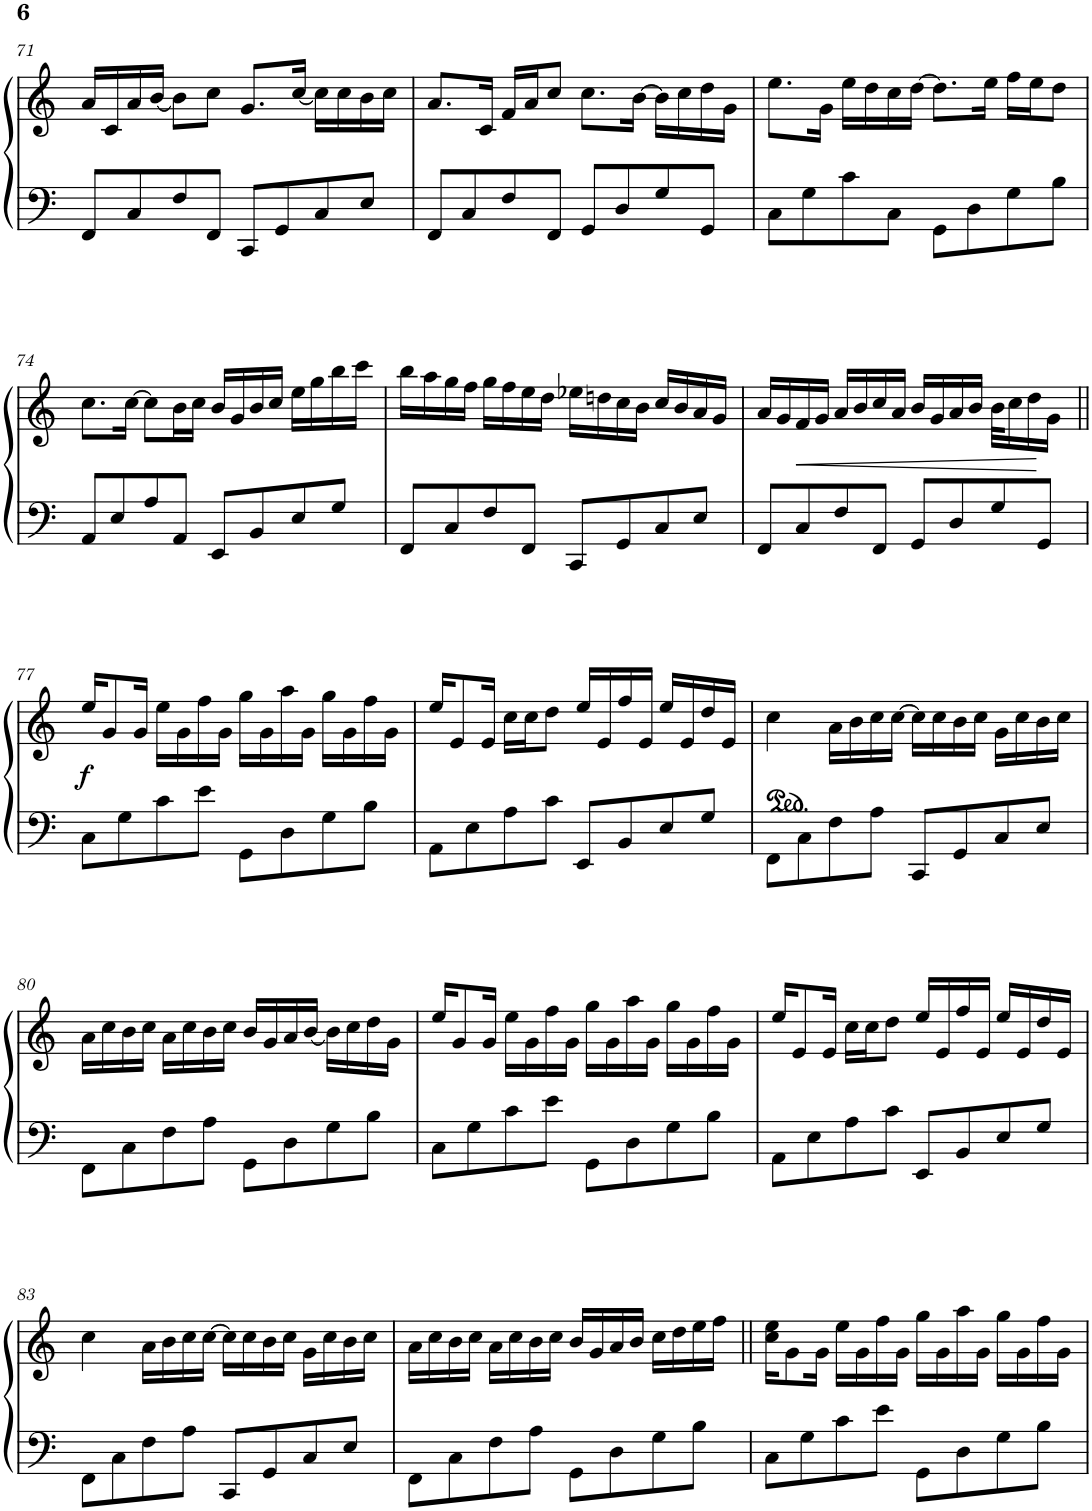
**kern	**kern	**dynam
*part1	*part1	*part1
*staff2	*staff1	*staff1/2
*I"Piano	*	*
*I'Pno	*	*
!!LO:PB:g=z
*clefF4	*clefG2	*
*k[]	*k[]	*
*M4/4	*M4/4	*
=71	=71	=71
8FF/L	16a/LL	.
.	16c/	.
8C/	16a/	.
.	[<16b/JJ	.
8F/	8b\L]	.
8FF/J	8cc\J	.
8CC/L	8.g/L	.
8GG/	.	.
.	[<16cc/Jk	.
8C/	16cc\LL]	.
.	16cc\	.
8E/J	16b\	.
.	16cc\JJ	.
=72	=72	=72
8FF/L	8.a/L	.
8C/	.	.
.	16c/Jk	.
8F/	16f/LL	.
.	16a/J	.
8FF/J	8cc/J	.
8GG/L	8.cc\L	.
8D/	.	.
.	[>16b\Jk	.
8G/	16b\LL]	.
.	16cc\	.
8GG/J	16dd\	.
.	16g\JJ	.
=73	=73	=73
8C\L	8.ee\L	.
8G\	.	.
.	16g\Jk	.
8c\	16ee\LL	.
.	16dd\	.
8C\J	16cc\	.
.	[>16dd\JJ	.
8GG\L	8.dd\L]	.
8D\	.	.
.	16ee\Jk	.
8G\	16ff\LL	.
.	16ee\J	.
8B\J	8dd\J	.
!!LO:LB:g=z
=74	=74	=74
8AA/L	8.cc\L	.
8E/	.	.
.	[>16cc\Jk	.
8A/	8cc\L]	.
8AA/J	16b\L	.
.	16cc\JJ	.
8EE/L	16b/LL	.
.	16g/	.
8BB/	16b/	.
.	16cc/JJ	.
8E/	16ee\LL	.
.	16gg\	.
8G/J	16bb\	.
.	16ccc\JJ	.
=75	=75	=75
8FF/L	16bb\LL	.
.	16aa\	.
8C/	16gg\	.
.	16ff\JJ	.
8F/	16gg\LL	.
.	16ff\	.
8FF/J	16ee\	.
.	16dd\JJ	.
8CC/L	16ee-X\LL	.
.	16ddn\	.
8GG/	16cc\	.
.	16b\JJ	.
8C/	16cc/LL	.
.	16b/	.
8E/J	16a/	.
.	16g/JJ	.
=76	=76	=76
8FF/L	16a/LL	.
.	16g/	.
!	!	!LO:HP:b
8C/	16f/	<
.	16g/JJ	.
8F/	16a/LL	.
.	16b/	.
8FF/J	16cc/	.
.	16a/JJ	.
8GG/L	16b/LL	.
.	16g/	.
8D/	16a/	.
.	16b/JJ	.
8G/	32b\KLL	.
.	16cc\	.
.	16dd\	.
8GG/J	.	.
.	16g\JJ	[
.	32ryy	.
!!LO:LB:g=z
=77||	=77||	=77||
!	!	!LO:DY:b
8C\L	16ee/KL	f
.	8g/	.
8G\	.	.
.	16g/Jk	.
8c\	16ee\LL	.
.	16g\	.
8e\J	16ff\	.
.	16g\JJ	.
8GG\L	16gg\LL	.
.	16g\	.
8D\	16aa\	.
.	16g\JJ	.
8G\	16gg\LL	.
.	16g\	.
8B\J	16ff\	.
.	16g\JJ	.
=78	=78	=78
8AA\L	16ee/KL	.
.	8e/	.
8E\	.	.
.	16e/Jk	.
8A\	16cc\LL	.
.	16cc\J	.
8c\J	8dd\J	.
8EE/L	16ee/LL	.
.	16e/	.
8BB/	16ff/	.
.	16e/JJ	.
8E/	16ee/LL	.
.	16e/	.
8G/J	16dd/	.
.	16e/JJ	.
=79	=79	=79
8FF\L	4cc\	.
8C\	.	.
8F\	16a\LL	.
.	16b\	.
8A\J	16cc\	.
.	[>16cc\JJ	.
8CC/L	16cc\LL]	.
.	16cc\	.
8GG/	16b\	.
.	16cc\JJ	.
8C/	16g\LL	.
.	16cc\	.
8E/J	16b\	.
.	16cc\JJ	.
!!LO:LB:g=z
=80	=80	=80
8FF\L	16a\LL	.
.	16cc\	.
8C\	16b\	.
.	16cc\JJ	.
8F\	16a\LL	.
.	16cc\	.
8A\J	16b\	.
.	16cc\JJ	.
8GG\L	16b/LL	.
.	16g/	.
8D\	16a/	.
.	[<16b/JJ	.
8G\	16b\LL]	.
.	16cc\	.
8B\J	16dd\	.
.	16g\JJ	.
=81	=81	=81
8C\L	16ee/KL	.
.	8g/	.
8G\	.	.
.	16g/Jk	.
8c\	16ee\LL	.
.	16g\	.
8e\J	16ff\	.
.	16g\JJ	.
8GG\L	16gg\LL	.
.	16g\	.
8D\	16aa\	.
.	16g\JJ	.
8G\	16gg\LL	.
.	16g\	.
8B\J	16ff\	.
.	16g\JJ	.
=82	=82	=82
8AA\L	16ee/KL	.
.	8e/	.
8E\	.	.
.	16e/Jk	.
8A\	16cc\LL	.
.	16cc\J	.
8c\J	8dd\J	.
8EE/L	16ee/LL	.
.	16e/	.
8BB/	16ff/	.
.	16e/JJ	.
8E/	16ee/LL	.
.	16e/	.
8G/J	16dd/	.
.	16e/JJ	.
!!LO:LB:g=z
=83	=83	=83
8FF\L	4cc\	.
8C\	.	.
8F\	16a\LL	.
.	16b\	.
8A\J	16cc\	.
.	[>16cc\JJ	.
8CC/L	16cc\LL]	.
.	16cc\	.
8GG/	16b\	.
.	16cc\JJ	.
8C/	16g\LL	.
.	16cc\	.
8E/J	16b\	.
.	16cc\JJ	.
=84	=84	=84
8FF\L	16a\LL	.
.	16cc\	.
8C\	16b\	.
.	16cc\JJ	.
8F\	16a\LL	.
.	16cc\	.
8A\J	16b\	.
.	16cc\JJ	.
8GG\L	16b/LL	.
.	16g/	.
8D\	16a/	.
.	16b/JJ	.
8G\	16cc\LL	.
.	16dd\	.
8B\J	16ee\	.
.	16ff\JJ	.
=85||	=85||	=85||
8C\L	16cc\ 16ee\KL	.
.	8g\	.
8G\	.	.
.	16g\Jk	.
8c\	16ee\LL	.
.	16g\	.
8e\J	16ff\	.
.	16g\JJ	.
8GG\L	16gg\LL	.
.	16g\	.
8D\	16aa\	.
.	16g\JJ	.
8G\	16gg\LL	.
.	16g\	.
8B\J	16ff\	.
.	16g\JJ	.
=	=	=
*-	*-	*-
